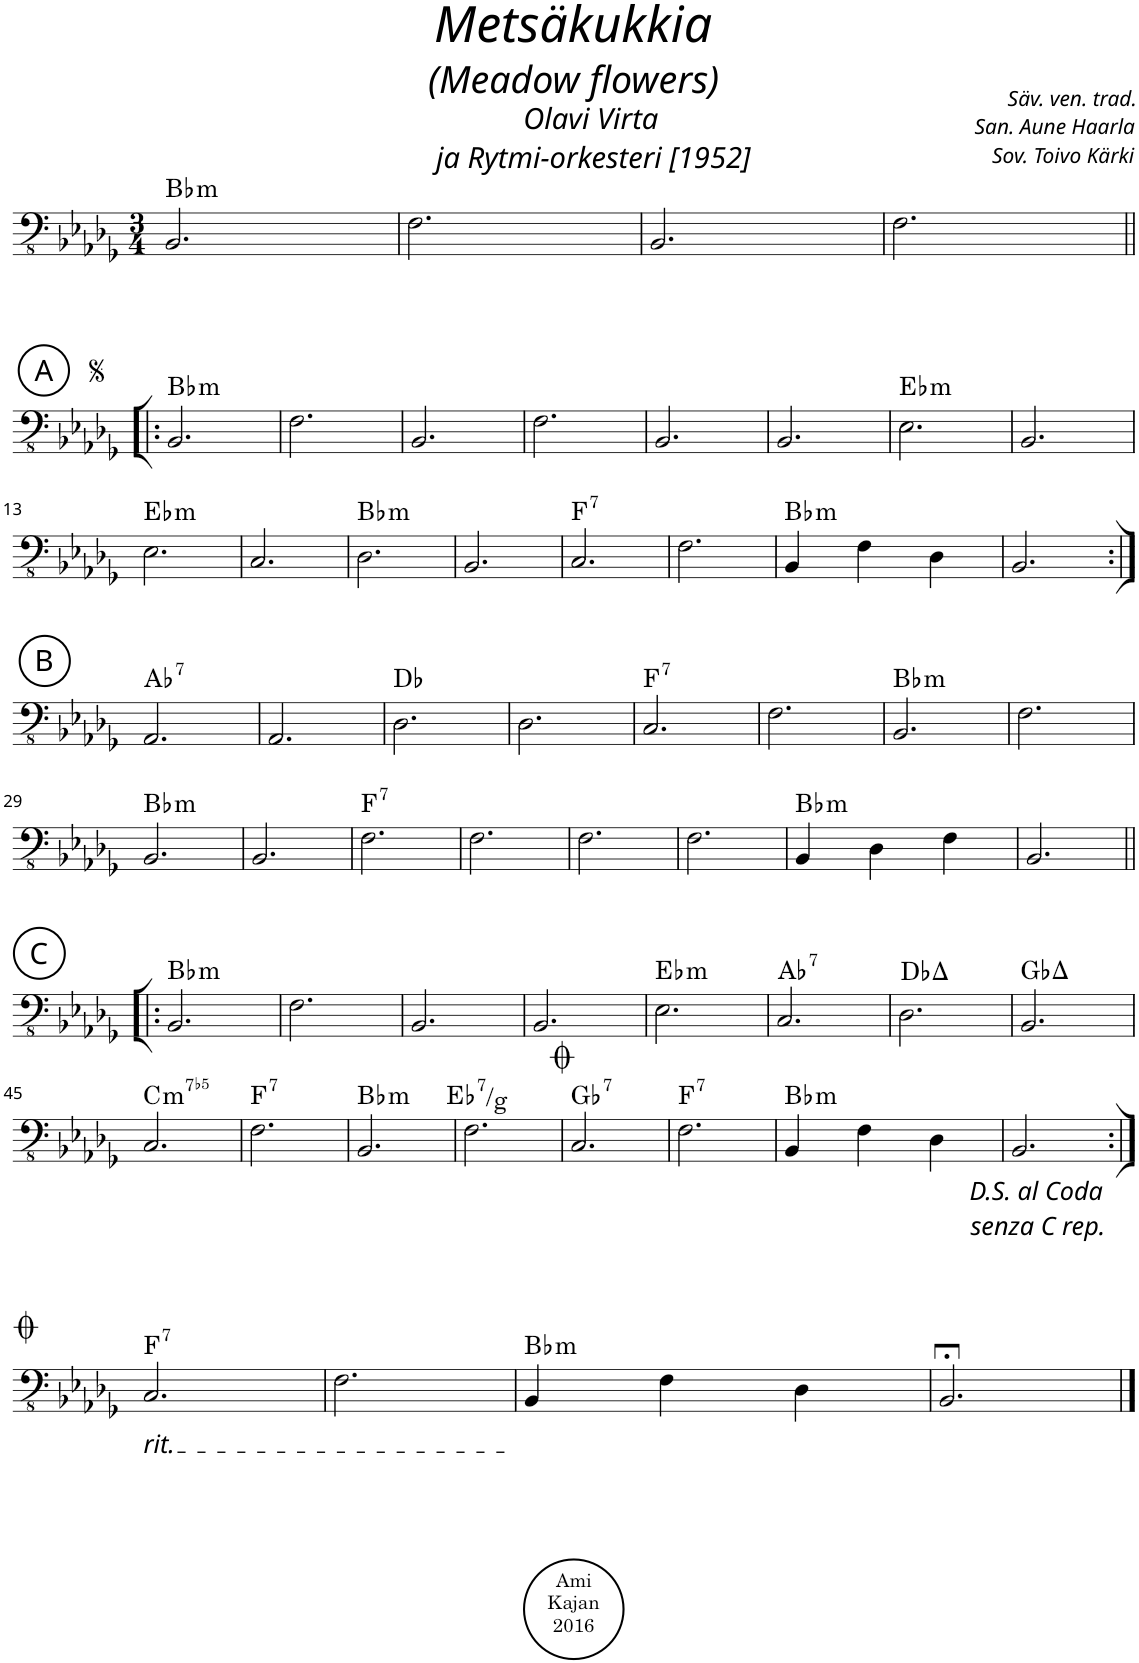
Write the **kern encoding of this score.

**kern	**harte
*part1	*part1
*staff1	*
*I"Bass Guitar	*
*I'B. Guit.	*
*clefFv4	*
*k[b-e-a-d-g-]	*
*M3/4	*
=1	=1
!	!LO:H:kt=m
2.BBB-/	Bb:min
=2	=2
2.FF\	.
=3	=3
2.BBB-/	.
=4	=4
2.FF\	.
!!LO:LB:g=z
!!LO:REH:place=s1:a:cj:enc=circle:fs=14:t=A
=5!|:	=5!|:
!	!LO:H:kt=m
2.BBB-/	Bb:min
=6	=6
2.FF\	.
=7	=7
2.BBB-/	.
=8	=8
2.FF\	.
=9	=9
2.BBB-/	.
=10	=10
2.BBB-/	.
=11	=11
!	!LO:H:kt=m
2.EE-\	Eb:min
=12	=12
2.BBB-/	.
!!LO:LB:g=z
=13	=13
!	!LO:H:kt=m
2.EE-\	Eb:min
=14	=14
2.CC/	.
=15	=15
!	!LO:H:kt=m
2.DD-\	Bb:min
=16	=16
2.BBB-/	.
=17	=17
!	!LO:H:kt=7
2.CC/	F:7
=18	=18
2.FF\	.
=19	=19
!	!LO:H:kt=m
4BBB-/	Bb:min
4FF\	.
4DD-\	.
=20	=20
2.BBB-/	.
!!LO:LB:g=z
!!LO:REH:place=s1:a:cj:enc=circle:fs=14:t=B
=21:|!	=21:|!
!	!LO:H:kt=7
2.AAA-/	Ab:7
=22	=22
2.AAA-/	.
=23	=23
2.DD-\	Db:maj
=24	=24
2.DD-\	.
=25	=25
!	!LO:H:kt=7
2.CC/	F:7
=26	=26
2.FF\	.
=27	=27
!	!LO:H:kt=m
2.BBB-/	Bb:min
=28	=28
2.FF\	.
!!LO:LB:g=z
=29	=29
!	!LO:H:kt=m
2.BBB-/	Bb:min
=30	=30
2.BBB-/	.
=31	=31
!	!LO:H:kt=7
2.FF\	F:7
=32	=32
2.FF\	.
=33	=33
2.FF\	.
=34	=34
2.FF\	.
=35	=35
!	!LO:H:kt=m
4BBB-/	Bb:min
4DD-\	.
4FF\	.
=36	=36
2.BBB-/	.
!!LO:LB:g=z
!!LO:REH:place=s1:a:cj:enc=circle:fs=14:t=C
=37!|:	=37!|:
!	!LO:H:kt=m
2.BBB-/	Bb:min
=38	=38
2.FF\	.
=39	=39
2.BBB-/	.
=40	=40
2.BBB-/	.
=41	=41
!	!LO:H:kt=m
2.EE-\	Eb:min
=42	=42
!	!LO:H:kt=7
2.CC/	Ab:7
=43	=43
2.DD-\	Db:maj
=44	=44
2.BBB-/	Gb:maj
!!LO:LB:g=z
=45	=45
!	!LO:H:kt=m7b5
2.CC/	C:hdim7
=46	=46
!	!LO:H:kt=7
2.FF\	F:7
=47	=47
!	!LO:H:kt=m
2.BBB-/	Bb:min
=48	=48
2.FF\	Eb:7/3
!LO:TX:a:t=<font size="27"/>	!LO:H:kt=7
=49	=49
!	!LO:H:kt=7
2.CC/	Gb:7
=50	=50
!	!LO:H:kt=7
2.FF\	F:7
=51	=51
!	!LO:H:kt=m
4BBB-/	Bb:min
4FF\	.
4DD-\	.
=52	=52
2.BBB-/	.
!LO:TX:b:t=D.S. al Coda\nsenza C rep.	!
!!LO:LB:g=z
=53:|!	=53:|!
!LO:TX:b:i:t=rit.	!LO:H:kt=7
2.CC/	F:7
=54	=54
2.FF\	.
=55	=55
!	!LO:H:kt=m
4BBB-/	Bb:min
4FF\	.
4DD-\	.
=56	=56
2.BBB-;</	.
==	==
*-	*-
